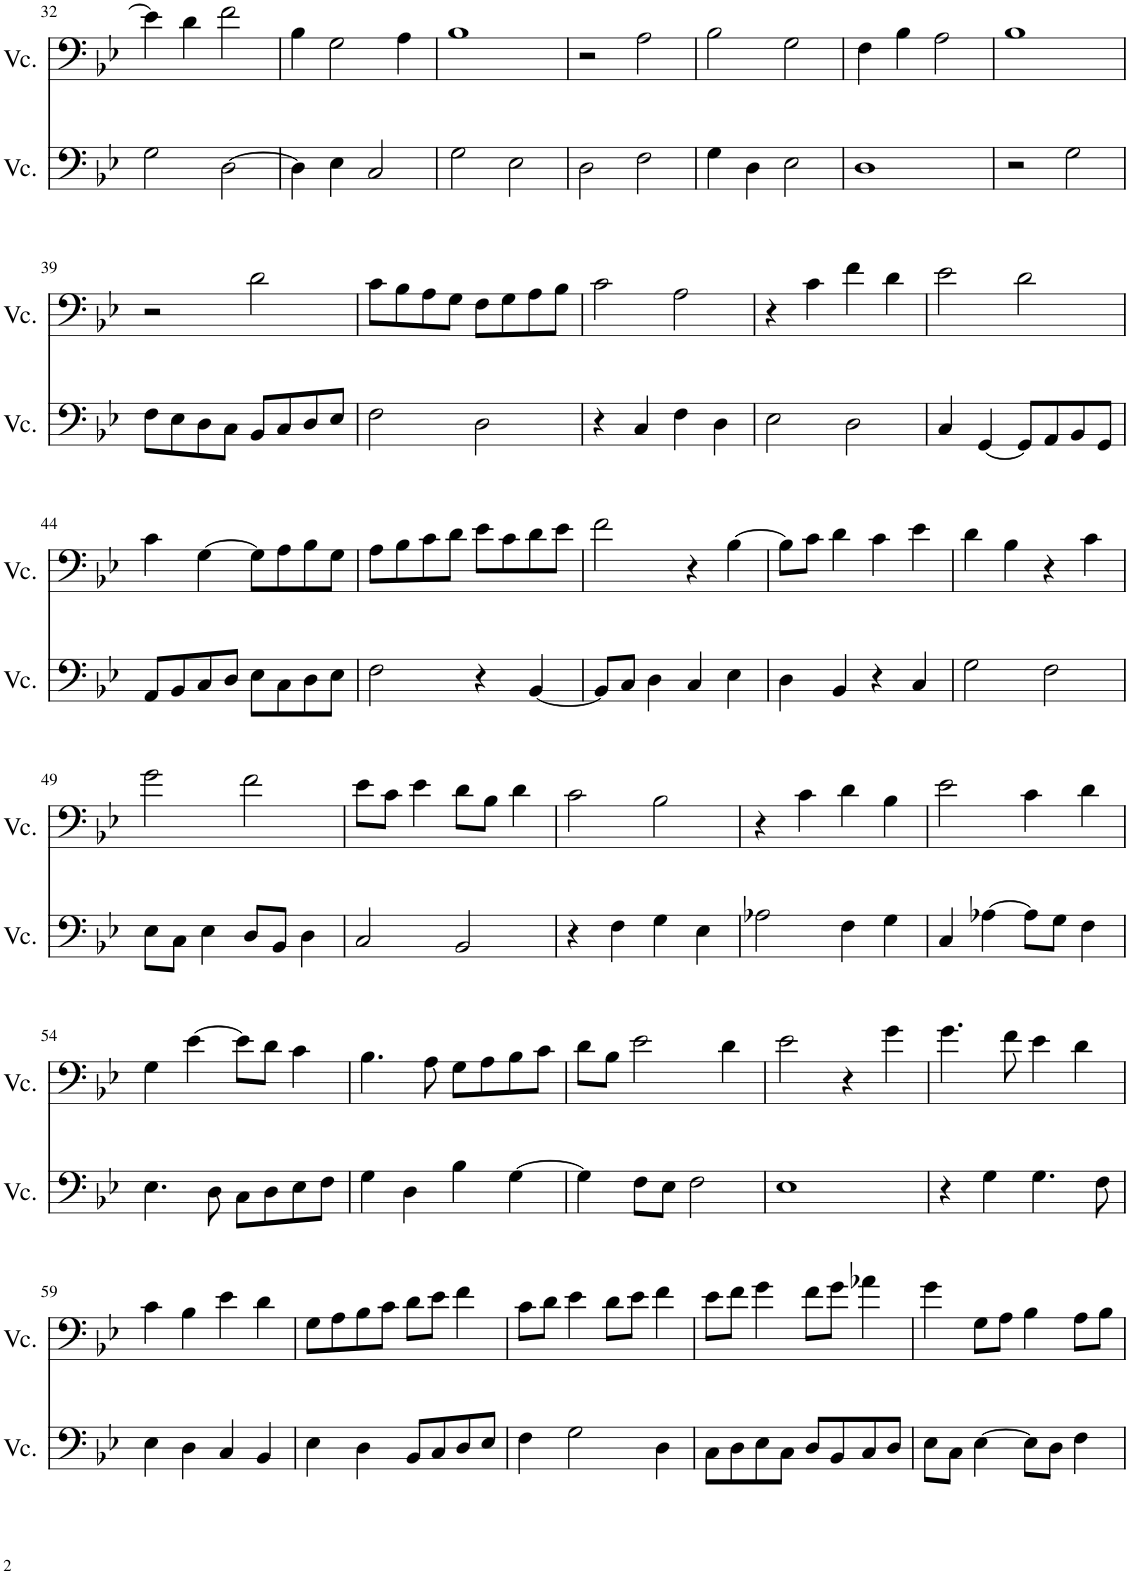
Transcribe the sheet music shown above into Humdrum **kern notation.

**kern	**kern
*part2	*part1
*staff2	*staff1
*I"Violoncello2	*I"Violoncello1
*I'Vc.	*I'Vc.
!!LO:PB:g=z
*clefF4	*clefF4
*k[b-e-]	*k[b-e-]
*M4/4	*M4/4
=32	=32
2G\	4e-\]
.	4d\
[2D\	2f\
=33	=33
4D\]	4B-\
4E-\	2G\
2C/	.
.	4A\
=34	=34
2G\	1B-
2E-\	.
=35	=35
2D\	2r
2F\	2A\
=36	=36
4G\	2B-\
4D\	.
2E-\	2G\
=37	=37
1D	4F\
.	4B-\
.	2A\
=38	=38
2r	1B-
2G\	.
!!LO:LB:g=z
=39	=39
8F\L	2r
8E-\	.
8D\	.
8C\J	.
8BB-/L	2d\
8C/	.
8D/	.
8E-/J	.
=40	=40
2F\	8c\L
.	8B-\
.	8A\
.	8G\J
2D\	8F\L
.	8G\
.	8A\
.	8B-\J
=41	=41
4r	2c\
4C/	.
4F\	2A\
4D\	.
=42	=42
2E-\	4r
.	4c\
2D\	4f\
.	4d\
=43	=43
4C/	2e-\
[4GG/	.
8GG/L]	2d\
8AA/	.
8BB-/	.
8GG/J	.
!!LO:LB:g=z
=44	=44
8AA/L	4c\
8BB-/	.
8C/	[4G\
8D/J	.
8E-\L	8G\L]
8C\	8A\
8D\	8B-\
8E-\J	8G\J
=45	=45
2F\	8A\L
.	8B-\
.	8c\
.	8d\J
4r	8e-\L
.	8c\
[4BB-/	8d\
.	8e-\J
=46	=46
8BB-/L]	2f\
8C/J	.
4D\	.
4C/	4r
4E-\	[4B-\
=47	=47
4D\	8B-\L]
.	8c\J
4BB-/	4d\
4r	4c\
4C/	4e-\
=48	=48
2G\	4d\
.	4B-\
2F\	4r
.	4c\
!!LO:LB:g=z
=49	=49
8E-\L	2g\
8C\J	.
4E-\	.
8D/L	2f\
8BB-/J	.
4D\	.
=50	=50
2C/	8e-\L
.	8c\J
.	4e-\
2BB-/	8d\L
.	8B-\J
.	4d\
=51	=51
4r	2c\
4F\	.
4G\	2B-\
4E-\	.
=52	=52
2A-X\	4r
.	4c\
4F\	4d\
4G\	4B-\
=53	=53
4C/	2e-\
[4A-X\	.
8A-\L]	4c\
8G\J	.
4F\	4d\
!!LO:LB:g=z
=54	=54
4.E-\	4G\
.	[4e-\
8D\	.
8C\L	8e-\L]
8D\	8d\J
8E-\	4c\
8F\J	.
=55	=55
4G\	4.B-\
4D\	.
.	8A\
4B-\	8G\L
.	8A\
[4G\	8B-\
.	8c\J
=56	=56
4G\]	8d\L
.	8B-\J
8F\L	2e-\
8E-\J	.
2F\	.
.	4d\
=57	=57
1E-	2e-\
.	4r
.	4g\
=58	=58
4r	4.g\
4G\	.
.	8f\
4.G\	4e-\
.	4d\
8F\	.
!!LO:LB:g=z
=59	=59
4E-\	4c\
4D\	4B-\
4C/	4e-\
4BB-/	4d\
=60	=60
4E-\	8G\L
.	8A\
4D\	8B-\
.	8c\J
8BB-/L	8d\L
8C/	8e-\J
8D/	4f\
8E-/J	.
=61	=61
4F\	8c\L
.	8d\J
2G\	4e-\
.	8d\L
.	8e-\J
4D\	4f\
=62	=62
8C\L	8e-\L
8D\	8f\J
8E-\	4g\
8C\J	.
8D/L	8f\L
8BB-/	8g\J
8C/	4a-X\
8D/J	.
=63	=63
8E-\L	4g\
8C\J	.
[4E-\	8G\L
.	8A\J
8E-\L]	4B-\
8D\J	.
4F\	8A\L
.	8B-\J
=	=
*-	*-
